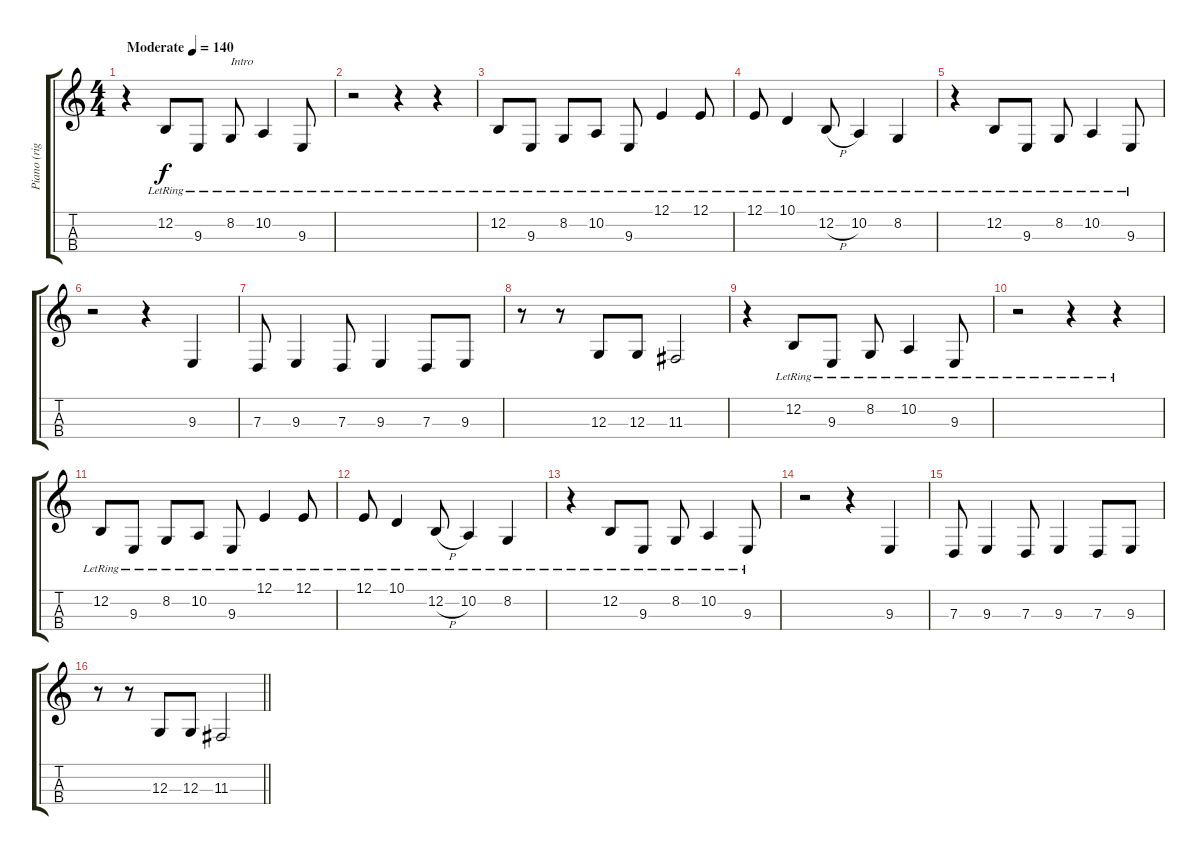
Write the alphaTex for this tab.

\track ("Piano (right)" "Piano (rig") {instrument acousticgrandpiano}
\staff {score tabs}
\tuning (E3 B2 G2 D2) {hide}
\ts (4 4)
\tempo (140 "Moderate")
\clef g2
\ks c
r.4{dy f instrument acousticgrandpiano} 12.2{lr}.8 9.3{lr}.8 8.2{lr}.8{txt "Intro"} 10.2{lr}.4 9.3{lr}.8 |
r.2 r.4 r.4 |
12.2{lr}.8 9.3{lr}.8 8.2{lr}.8 10.2{lr}.8 9.3{lr}.8 12.1{lr}.4 12.1{lr}.8 |
12.1{lr}.8 10.1{lr}.4 12.2{h lr}.8 10.2{lr}.4 8.2{lr}.4 |
r.4 12.2{lr}.8 9.3{lr}.8 8.2{lr}.8 10.2{lr}.4 9.3{lr}.8 |
r.2 r.4 9.3.4 |
7.3.8 9.3.4 7.3.8 9.3.4 7.3.8 9.3.8 |
r.8 r.8 12.3.8 12.3.8 11.3.2 |
r.4 12.2{lr}.8 9.3{lr}.8 8.2{lr}.8 10.2{lr}.4 9.3{lr}.8 |
r.2 r.4 r.4 |
12.2{lr}.8 9.3{lr}.8 8.2{lr}.8 10.2{lr}.8 9.3{lr}.8 12.1{lr}.4 12.1{lr}.8 |
12.1{lr}.8 10.1{lr}.4 12.2{h lr}.8 10.2{lr}.4 8.2{lr}.4 |
r.4 12.2{lr}.8 9.3{lr}.8 8.2{lr}.8 10.2{lr}.4 9.3{lr}.8 |
r.2 r.4 9.3.4 |
7.3.8 9.3.4 7.3.8 9.3.4 7.3.8 9.3.8 |
\barLineRight lightlight
r.8 r.8 12.3.8 12.3.8 11.3.2
